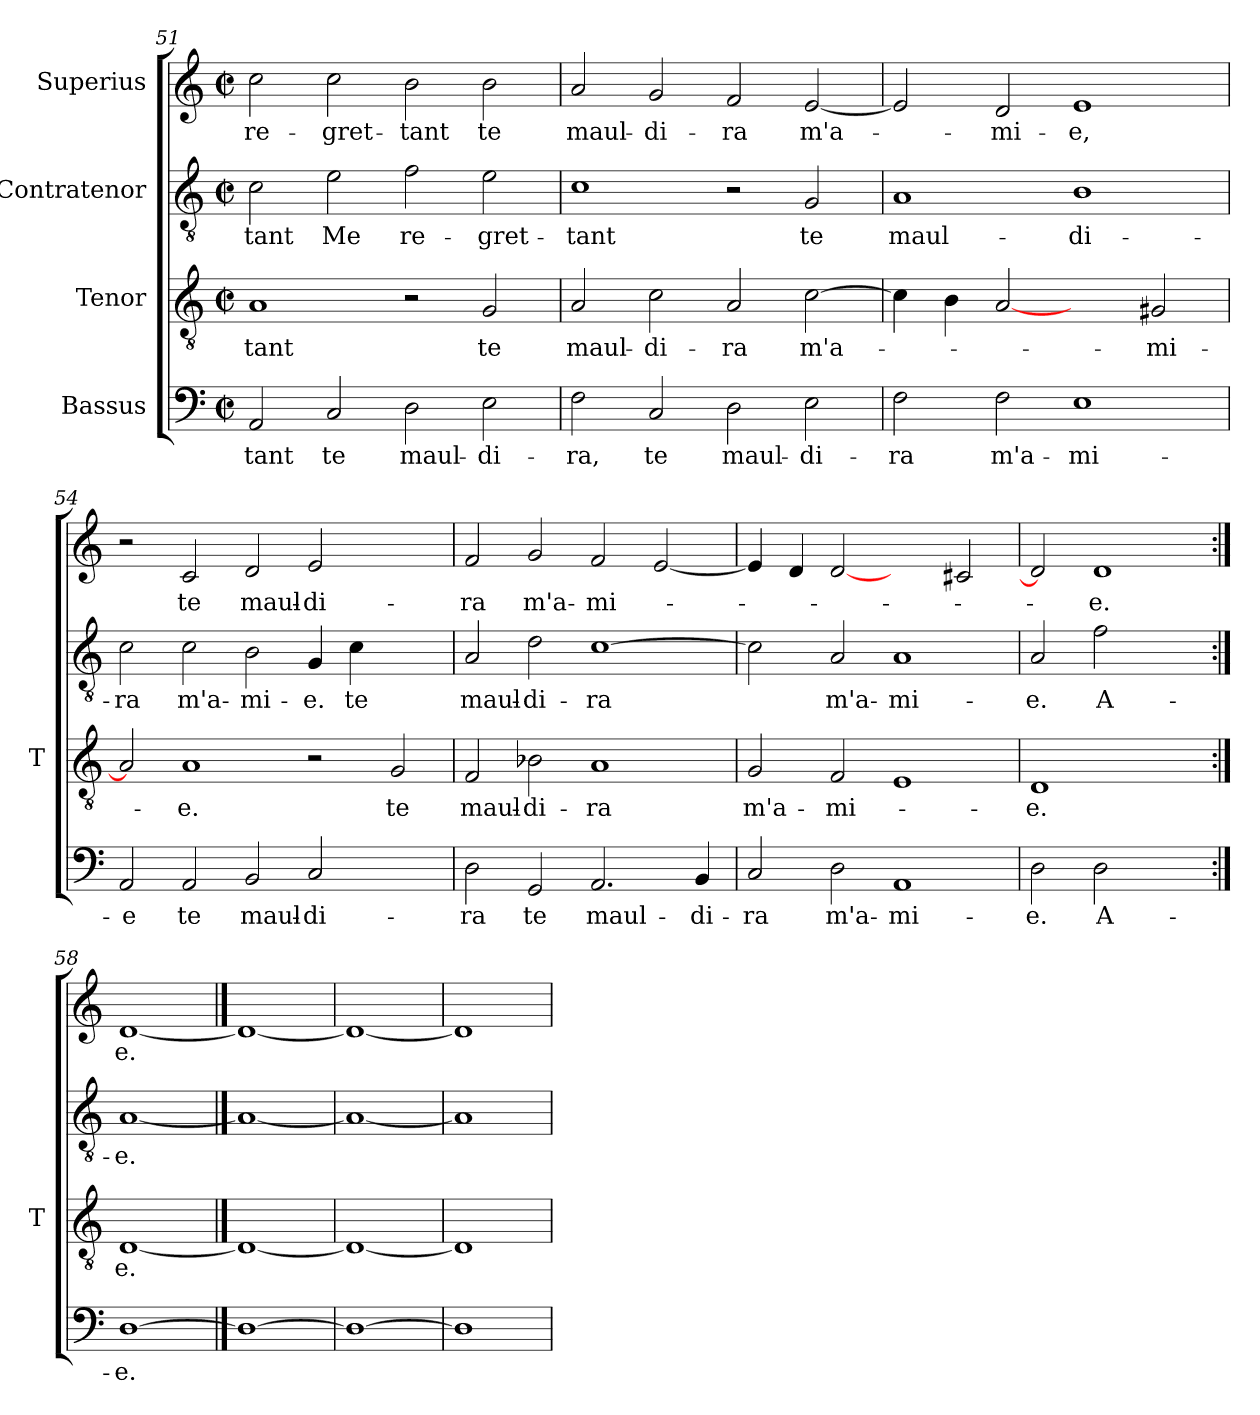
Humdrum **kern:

**kern	**text	**kern	**text	**kern	**text	**kern	**text
*part4	*part4	*part3	*part3	*part2	*part2	*part1	*part1
*staff4	*staff4	*staff3	*staff3	*staff2	*staff2	*staff1	*staff1
*I"Bassus	*	*I"Tenor	*	*I"Contratenor	*	*I"Superius	*
*	*	*I'T	*	*	*	*	*
*clefF4	*	*clefGv2	*	*clefGv2	*	*clefG2	*
*k[]	*	*k[]	*	*k[]	*	*k[]	*
*C:	*	*C:	*	*C:	*	*C:	*
*M2/2	*	*M2/2	*	*M2/2	*	*M2/2	*
*met(c|)	*	*met(c|)	*	*met(c|)	*	*met(c|)	*
=51	=51	=51	=51	=51	=51	=51	=51
2AA	-tant	1A	-tant	2c	-tant	2cc	re-
2C	-te	.	.	2e	-Me	2cc	gret-
2D	maul-	2r	.	2f	re-	2b	-tant
2E	di-	2G	-te	2e	gret-	2b	-te
=52	=52	=52	=52	=52	=52	=52	=52
2F	-ra,	2A	maul-	1c	-tant	2a	maul-
2C	-te	2c	di-	.	.	2g	di-
2D	maul-	2A	-ra	2r	.	2f	-ra
2E	di-	[2c	m'a-	2G	-te	[2e	m'a-
=53	=53	=53	=53	=53	=53	=53	=53
2F	-ra	4c]	.	1A	maul-	2e]	.
.	.	4B	.	.	.	.	.
2F	m'a-	[2A	.	.	.	2d	mi-
1E	mi-	2ryy	.	1B	di-	1e	-e,
.	.	2G#X	mi-	.	.	.	.
!!LO:PB:g=z
=54	=54	=54	=54	=54	=54	=54	=54
2AA	-e	2A]	.	2c	-ra	2r	.
2AA	-te	1A	-e.	2c	m'a-	2c	-te
2BB	maul-	.	.	2B	mi-	2d	maul-
2C	di-	2r	.	4G	-e.	2e	di-
.	.	.	.	4c	-te	.	.
2ryy	.	2G	-te	2ryy	.	2ryy	.
=55	=55	=55	=55	=55	=55	=55	=55
2D	-ra	2F	maul-	2A	maul-	2f	-ra
2GG	-te	2B-X	di-	2d	di-	2g	m'a-
2.AA	maul-	1A	-ra	[1c	-ra	2f	mi-
.	.	.	.	.	.	[2e	.
4BB	di-	.	.	.	.	.	.
=56	=56	=56	=56	=56	=56	=56	=56
2C	-ra	2G	m'a-	2c]	.	4e]	.
.	.	.	.	.	.	4d	.
2D	m'a-	2F	mi-	2A	m'a-	[2d	.
1AA	mi-	1E	.	1A	mi-	2ryy	.
.	.	.	.	.	.	2c#X	.
=57	=57	=57	=57	=57	=57	=57	=57
2D	-e.	1D	-e.	2A	-e.	2d]	.
2D	A-	.	.	2f	A-	1d	-e.
2ryy	.	2ryy	.	2ryy	.	.	.
=58:|!	=58:|!	=58:|!	=58:|!	=58:|!	=58:|!	=58:|!	=58:|!
[1D	-e.	[1D	-e.	[1A	-e.	[1d	-e.
==59	==59	==59	==59	==59	==59	==59	==59
1D_	.	1D_	.	1A_	.	1d_	.
=60	=60	=60	=60	=60	=60	=60	=60
1D_	.	1D_	.	1A_	.	1d_	.
=61	=61	=61	=61	=61	=61	=61	=61
1D]	.	1D]	.	1A]	.	1d]	.
=	=	=	=	=	=	=	=
*-	*-	*-	*-	*-	*-	*-	*-
